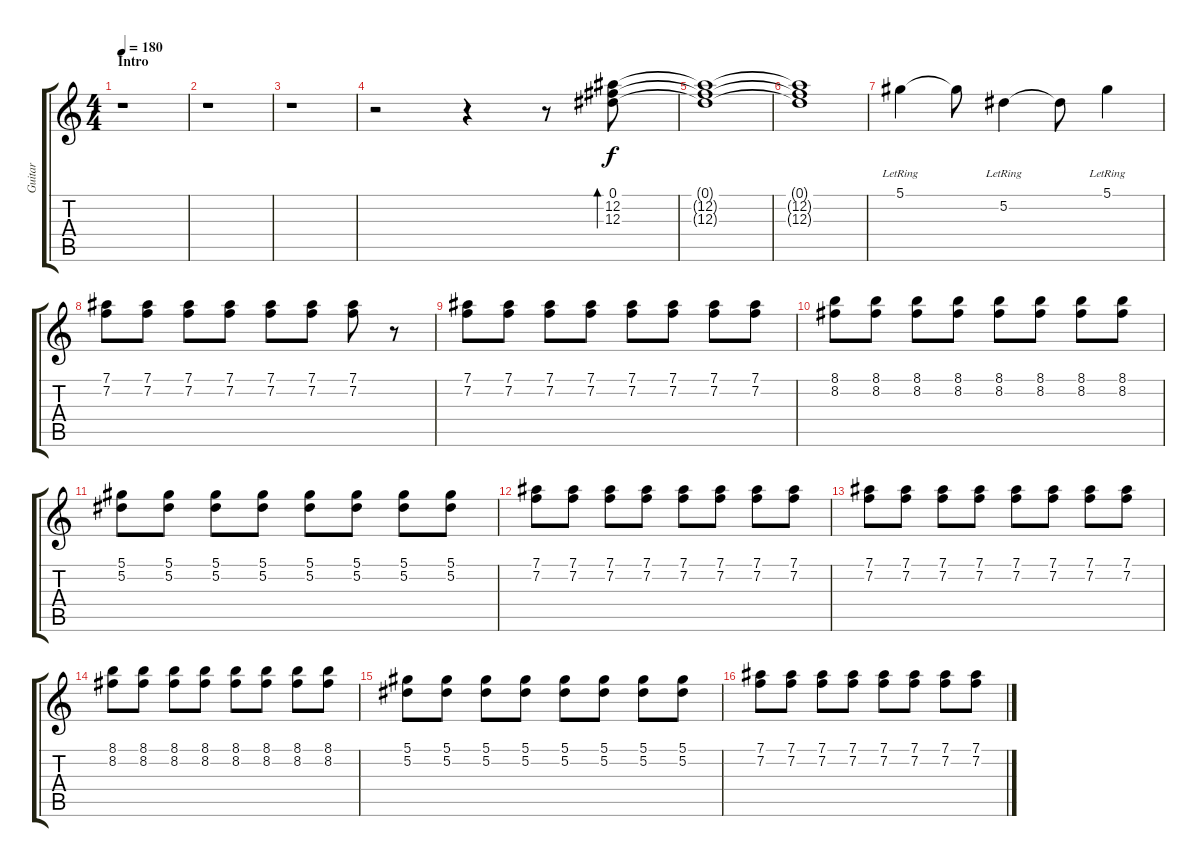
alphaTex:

\track ("Guitar" "Guitar") {instrument overdrivenguitar}
\staff {score tabs}
\tuning (Eb4 Bb3 Gb3 Db3 Ab2 Eb2) {hide}
\ts (4 4)
\section ("" "Intro")
\tempo 180
\clef g2
\ks c
r.1{dy f instrument overdrivenguitar} |
r.1 |
r.1 |
r.2 r.4 r.8 (0.1 12.2 12.3).8{bd 480} |
(0.1{t} 12.2{t} 12.3{t}).1 |
(0.1{t} 12.2{t} 12.3{t}).1 |
5.1{lr}.4 5.1{t}.8 5.2{lr}.4 5.2{t}.8 5.1{lr}.4 |
(7.1 7.2).8 (7.1 7.2).8 (7.1 7.2).8 (7.1 7.2).8 (7.1 7.2).8 (7.1 7.2).8 (7.1 7.2).8 r.8 |
(7.1 7.2).8 (7.1 7.2).8 (7.1 7.2).8 (7.1 7.2).8 (7.1 7.2).8 (7.1 7.2).8 (7.1 7.2).8 (7.1 7.2).8 |
(8.1 8.2).8 (8.1 8.2).8 (8.1 8.2).8 (8.1 8.2).8 (8.1 8.2).8 (8.1 8.2).8 (8.1 8.2).8 (8.1 8.2).8 |
(5.1 5.2).8 (5.1 5.2).8 (5.1 5.2).8 (5.1 5.2).8 (5.1 5.2).8 (5.1 5.2).8 (5.1 5.2).8 (5.1 5.2).8 |
(7.1 7.2).8 (7.1 7.2).8 (7.1 7.2).8 (7.1 7.2).8 (7.1 7.2).8 (7.1 7.2).8 (7.1 7.2).8 (7.1 7.2).8 |
(7.1 7.2).8 (7.1 7.2).8 (7.1 7.2).8 (7.1 7.2).8 (7.1 7.2).8 (7.1 7.2).8 (7.1 7.2).8 (7.1 7.2).8 |
(8.1 8.2).8 (8.1 8.2).8 (8.1 8.2).8 (8.1 8.2).8 (8.1 8.2).8 (8.1 8.2).8 (8.1 8.2).8 (8.1 8.2).8 |
(5.1 5.2).8 (5.1 5.2).8 (5.1 5.2).8 (5.1 5.2).8 (5.1 5.2).8 (5.1 5.2).8 (5.1 5.2).8 (5.1 5.2).8 |
(7.1 7.2).8 (7.1 7.2).8 (7.1 7.2).8 (7.1 7.2).8 (7.1 7.2).8 (7.1 7.2).8 (7.1 7.2).8 (7.1 7.2).8
